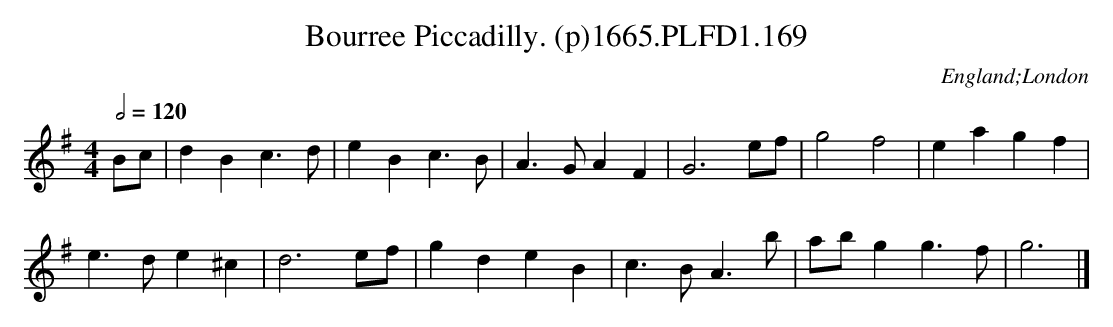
X:1
T:Bourree Piccadilly. (p)1665.PLFD1.169
M:4/4
L:1/4
Q:1/2=120
O:England;London
K:G
B/c/|dBc>d|eBc>B|A>GAF|G3e/f/|g2f2|eagf|
e>de^c|d3e/f/|gdeB|c>BA>b|a/b/gg>f|g3|]
